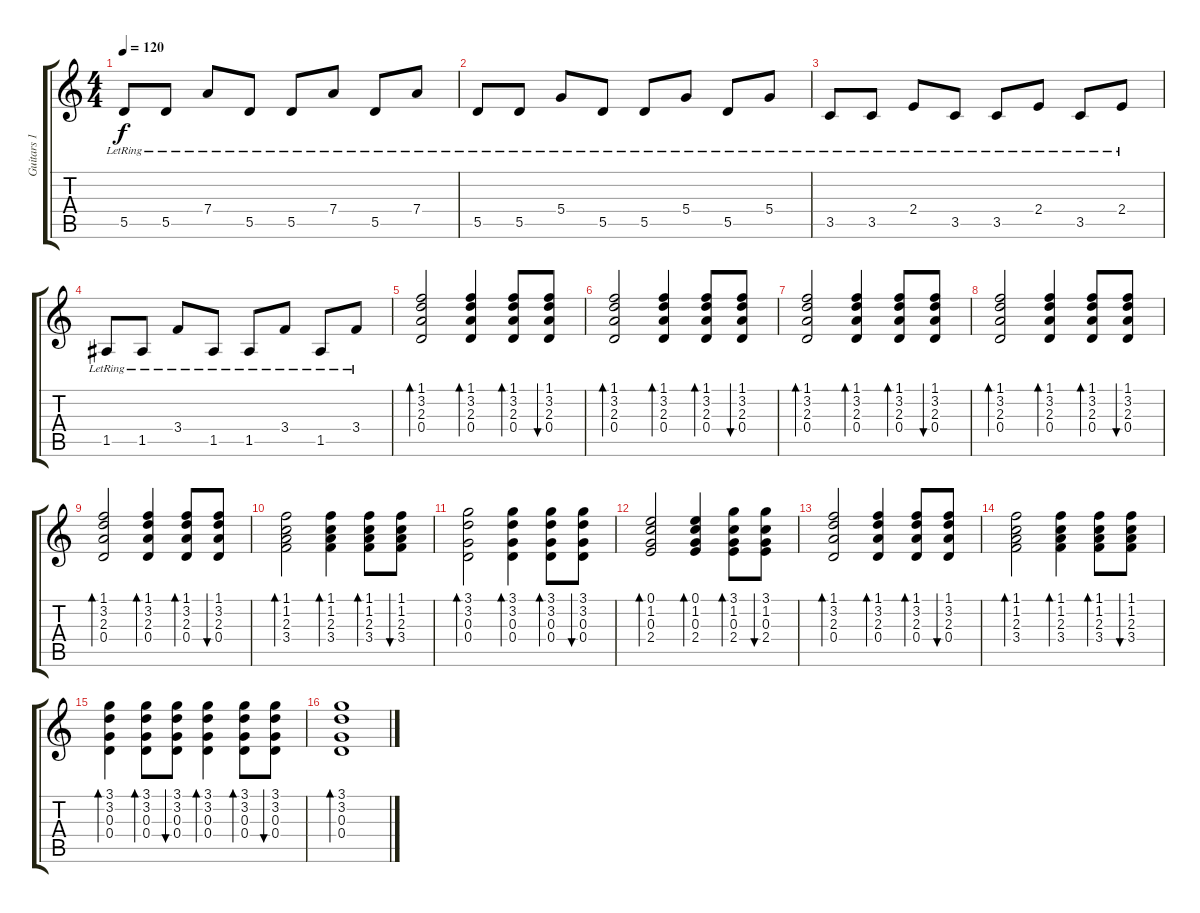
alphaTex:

\track ("Guitars 1" "Guitars 1") {instrument electricguitarjazz}
\staff {score tabs}
\tuning (E4 B3 G3 D3 A2 E2) {hide}
\ts (4 4)
\tempo 120
\clef g2
\ks c
5.5{lr}.8{dy f volume 16 instrument electricguitarjazz} 5.5{lr}.8 7.4{lr}.8 5.5{lr}.8 5.5{lr}.8 7.4{lr}.8 5.5{lr}.8 7.4{lr}.8 |
5.5{lr}.8 5.5{lr}.8 5.4{lr}.8 5.5{lr}.8 5.5{lr}.8 5.4{lr}.8 5.5{lr}.8 5.4{lr}.8 |
3.5{lr}.8 3.5{lr}.8 2.4{lr}.8 3.5{lr}.8 3.5{lr}.8 2.4{lr}.8 3.5{lr}.8 2.4{lr}.8 |
1.5{lr}.8 1.5{lr}.8 3.4{lr}.8 1.5{lr}.8 1.5{lr}.8 3.4{lr}.8 1.5{lr}.8 3.4{lr}.8 |
(1.1 3.2 2.3 0.4).2{bd 60 volume 12 instrument acousticguitarsteel} (1.1 3.2 2.3 0.4).4{bd 60} (1.1 3.2 2.3 0.4).8{bd 60} (1.1 3.2 2.3 0.4).8{bu 60} |
(1.1 3.2 2.3 0.4).2{bd 60 instrument acousticguitarsteel} (1.1 3.2 2.3 0.4).4{bd 60} (1.1 3.2 2.3 0.4).8{bd 60} (1.1 3.2 2.3 0.4).8{bu 60} |
(1.1 3.2 2.3 0.4).2{bd 60 instrument acousticguitarsteel} (1.1 3.2 2.3 0.4).4{bd 60} (1.1 3.2 2.3 0.4).8{bd 60} (1.1 3.2 2.3 0.4).8{bu 60} |
(1.1 3.2 2.3 0.4).2{bd 60 instrument acousticguitarsteel} (1.1 3.2 2.3 0.4).4{bd 60} (1.1 3.2 2.3 0.4).8{bd 60} (1.1 3.2 2.3 0.4).8{bu 60} |
(1.1 3.2 2.3 0.4).2{bd 60 instrument acousticguitarsteel} (1.1 3.2 2.3 0.4).4{bd 60} (1.1 3.2 2.3 0.4).8{bd 60} (1.1 3.2 2.3 0.4).8{bu 60} |
(1.1 1.2 2.3 3.4).2{bd 60 instrument acousticguitarsteel} (1.1 1.2 2.3 3.4).4{bd 60} (1.1 1.2 2.3 3.4).8{bd 60} (1.1 1.2 2.3 3.4).8{bu 60} |
(3.1 3.2 0.3 0.4).2{bd 60 instrument acousticguitarsteel} (3.1 3.2 0.3 0.4).4{bd 60} (3.1 3.2 0.3 0.4).8{bd 60} (3.1 3.2 0.3 0.4).8{bu 60} |
(0.1 1.2 0.3 2.4).2{bd 60 instrument acousticguitarsteel} (0.1 1.2 0.3 2.4).4{bd 60} (3.1 1.2 0.3 2.4).8{bd 60} (3.1 1.2 0.3 2.4).8{bu 60} |
(1.1 3.2 2.3 0.4).2{bd 60 instrument acousticguitarsteel} (1.1 3.2 2.3 0.4).4{bd 60} (1.1 3.2 2.3 0.4).8{bd 60} (1.1 3.2 2.3 0.4).8{bu 60} |
(1.1 1.2 2.3 3.4).2{bd 60 instrument acousticguitarsteel} (1.1 1.2 2.3 3.4).4{bd 60} (1.1 1.2 2.3 3.4).8{bd 60} (1.1 1.2 2.3 3.4).8{bu 60} |
(3.1 3.2 0.3 0.4).4{bd 60} (3.1 3.2 0.3 0.4).8{bd 60} (3.1 3.2 0.3 0.4).8{bu 60} (3.1 3.2 0.3 0.4).4{bd 60} (3.1 3.2 0.3 0.4).8{bd 60} (3.1 3.2 0.3 0.4).8{bu 60} |
(3.1 3.2 0.3 0.4).1{bd 60}
